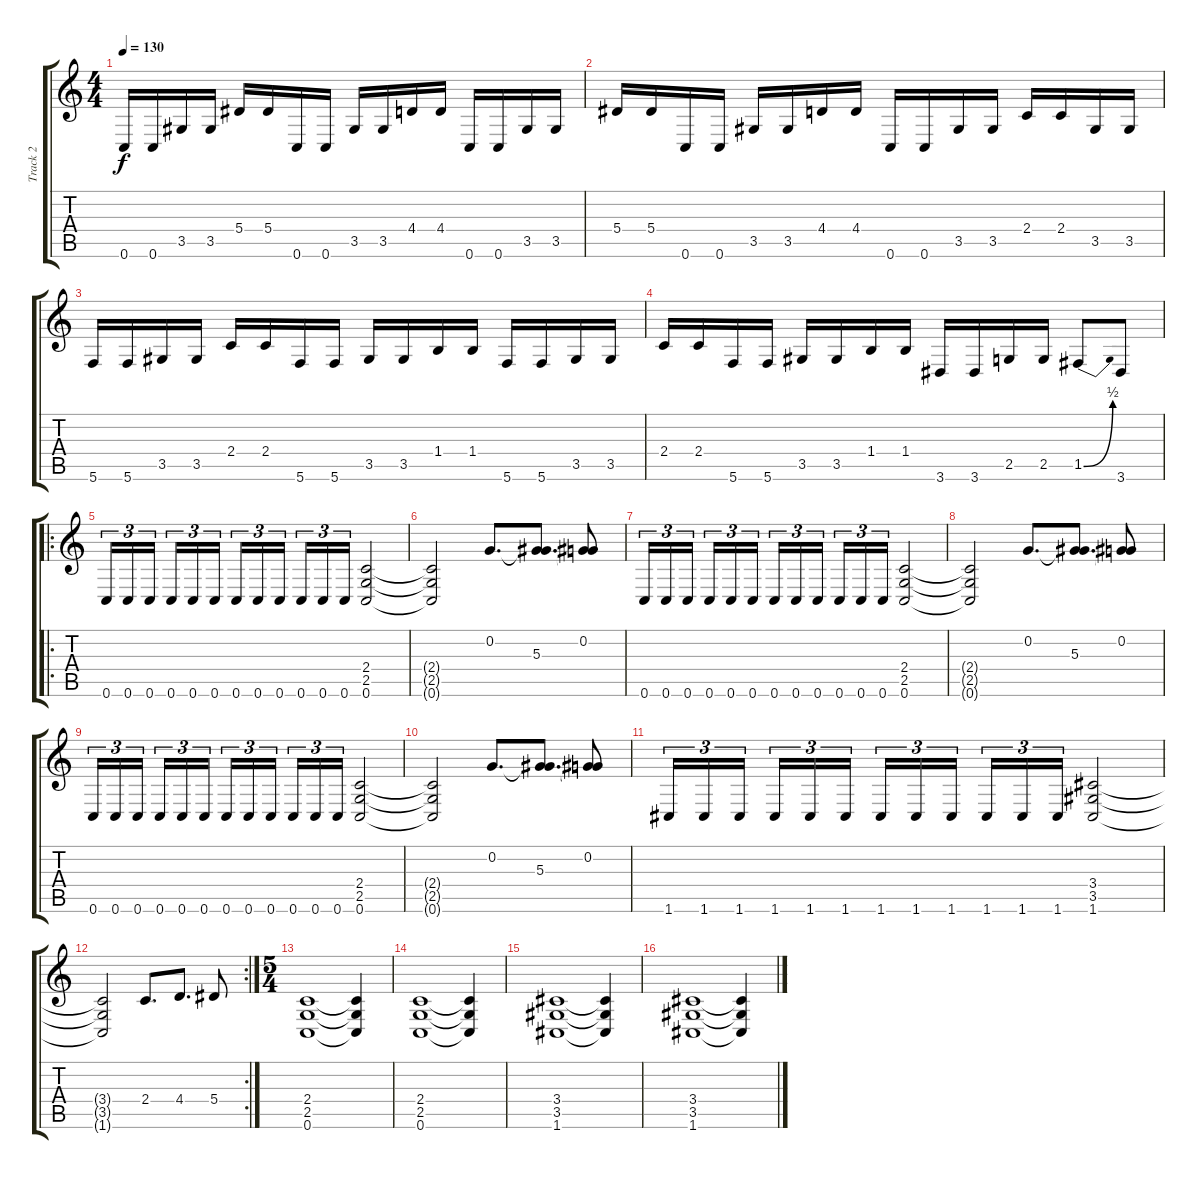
\track ("Track 2" "Track 2") {instrument distortionguitar}
\staff {score tabs}
\tuning (C4 G3 Eb3 Bb2 F2 C2) {hide}
\ts (4 4)
\tempo 130
\clef g2
\ks c
0.6.16{dy f} 0.6.16 3.5.16 3.5.16 5.4.16 5.4.16 0.6.16 0.6.16 3.5.16 3.5.16 4.4.16 4.4.16 0.6.16 0.6.16 3.5.16 3.5.16 |
5.4.16 5.4.16 0.6.16 0.6.16 3.5.16 3.5.16 4.4.16 4.4.16 0.6.16 0.6.16 3.5.16 3.5.16 2.4.16 2.4.16 3.5.16 3.5.16 |
5.6.16 5.6.16 3.5.16 3.5.16 2.4.16 2.4.16 5.6.16 5.6.16 3.5.16 3.5.16 1.4.16 1.4.16 5.6.16 5.6.16 3.5.16 3.5.16 |
2.4.16 2.4.16 5.6.16 5.6.16 3.5.16 3.5.16 1.4.16 1.4.16 3.6.16 3.6.16 2.5.16 2.5.16 1.5{be (bend 0 0 60 2)}.8 3.6.8 |
\ro
0.6.16{tu (3 2)} 0.6.16{tu (3 2)} 0.6.16{tu (3 2)} 0.6.16{tu (3 2)} 0.6.16{tu (3 2)} 0.6.16{tu (3 2)} 0.6.16{tu (3 2)} 0.6.16{tu (3 2)} 0.6.16{tu (3 2)} 0.6.16{tu (3 2)} 0.6.16{tu (3 2)} 0.6.16{tu (3 2)} (2.4 2.5 0.6).2 |
(2.4{t} 2.5{t} 0.6{t}).2 0.2.8{d} (0.2{t} 5.3).8{d} (0.2 5.3{t}).8 |
0.6.16{tu (3 2)} 0.6.16{tu (3 2)} 0.6.16{tu (3 2)} 0.6.16{tu (3 2)} 0.6.16{tu (3 2)} 0.6.16{tu (3 2)} 0.6.16{tu (3 2)} 0.6.16{tu (3 2)} 0.6.16{tu (3 2)} 0.6.16{tu (3 2)} 0.6.16{tu (3 2)} 0.6.16{tu (3 2)} (2.4 2.5 0.6).2 |
(2.4{t} 2.5{t} 0.6{t}).2 0.2.8{d} (0.2{t} 5.3).8{d} (0.2 5.3{t}).8 |
0.6.16{tu (3 2)} 0.6.16{tu (3 2)} 0.6.16{tu (3 2)} 0.6.16{tu (3 2)} 0.6.16{tu (3 2)} 0.6.16{tu (3 2)} 0.6.16{tu (3 2)} 0.6.16{tu (3 2)} 0.6.16{tu (3 2)} 0.6.16{tu (3 2)} 0.6.16{tu (3 2)} 0.6.16{tu (3 2)} (2.4 2.5 0.6).2 |
(2.4{t} 2.5{t} 0.6{t}).2 0.2.8{d} (0.2{t} 5.3).8{d} (0.2 5.3{t}).8 |
1.6.16{tu (3 2)} 1.6.16{tu (3 2)} 1.6.16{tu (3 2)} 1.6.16{tu (3 2)} 1.6.16{tu (3 2)} 1.6.16{tu (3 2)} 1.6.16{tu (3 2)} 1.6.16{tu (3 2)} 1.6.16{tu (3 2)} 1.6.16{tu (3 2)} 1.6.16{tu (3 2)} 1.6.16{tu (3 2)} (3.4 3.5 1.6).2 |
\rc 2
(3.4{t} 3.5{t} 1.6{t}).2 2.4.8{d} 4.4.8{d} 5.4.8 |
\ts (5 4)
(2.4 2.5 0.6).1 (2.4{t} 2.5{t} 0.6{t}).4 |
(2.4 2.5 0.6).1 (2.4{t} 2.5{t} 0.6{t}).4 |
(3.4 3.5 1.6).1 (3.4{t} 3.5{t} 1.6{t}).4 |
(3.4 3.5 1.6).1 (3.4{t} 3.5{t} 1.6{t}).4
